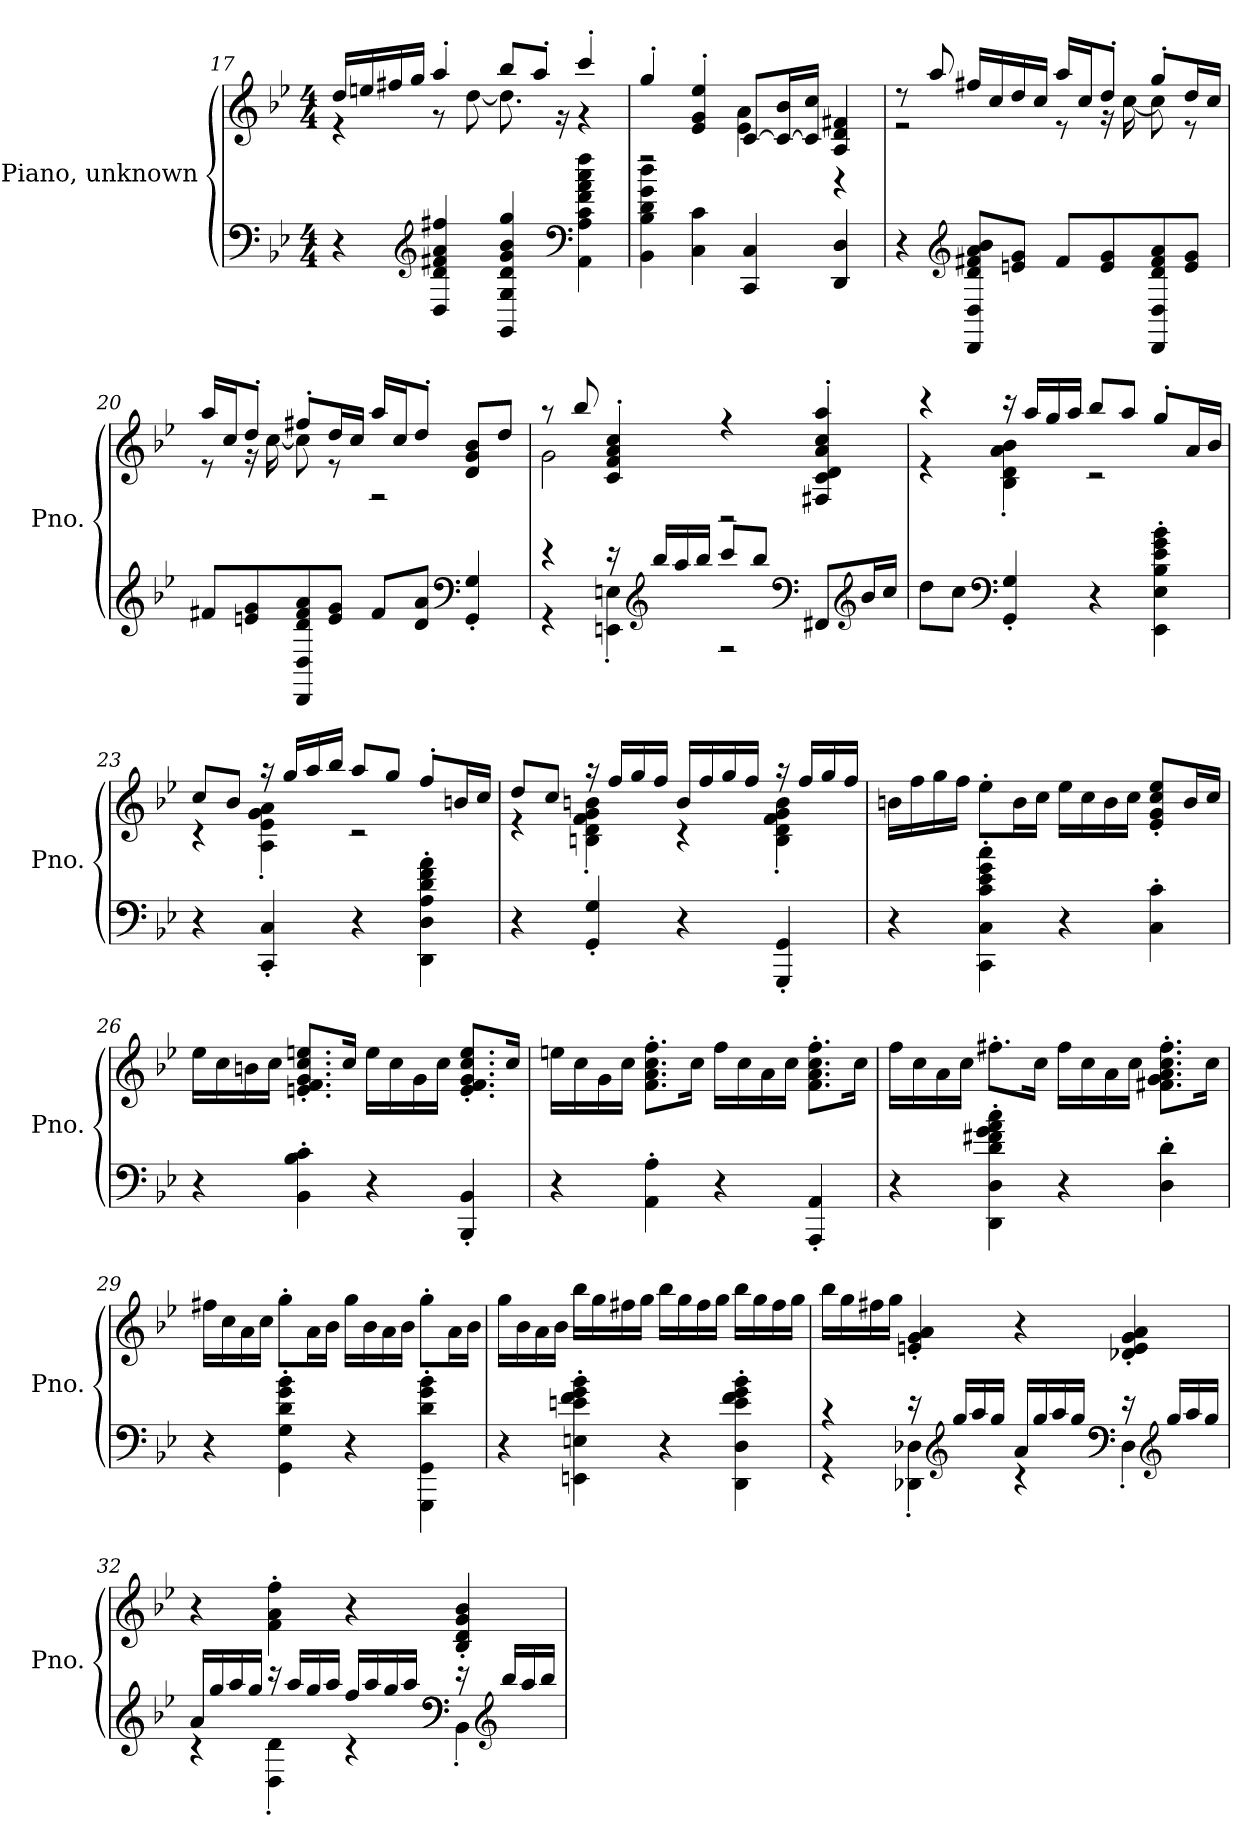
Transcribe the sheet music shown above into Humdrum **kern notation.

**kern	**kern
*part1	*part1
*staff2	*staff1
*I"Piano, unknown	*
*I'Pno.	*
!!LO:LB:g=z
*clefF4	*clefG2
*k[b-e-]	*k[b-e-]
*M4/4	*M4/4
=17	=17
*	*^
4r	16dd/LL	4r
.	16een/	.
.	16ff#X/	.
.	16gg/JJ	.
*clefG2	*	*
4D/ 4d/ 4f#X/ 4a/ 4ff#X/	4aa'/	8r
.	.	[8dd\
4GG/ 4G/ 4d/ 4g/ 4b-/ 4gg/	8bb-/L	8.dd\]
.	8aa'/J	.
.	.	16r
*clefF4	*	*
4AA\ 4A\ 4c\ 4f#\ 4a\ 4cc\ 4ff#\	4ccc'/	4r
=18	=18	=18
4BB-\ 4B-\ 4d\ 4g\ 4dd\	4gg'/	2r
4C\ 4c\	4e-/' 4g/' 4ee-/'	.
4CC/ 4C/	[8c/L	4e-\ 4a\
.	16c/_ 16b-/L	.
.	16c/] 16cc/JJ	.
4DD/ 4D/	4A/ 4d/ 4f#X/	4r
=19	=19	=19
4r	8r	2r
.	8aa/	.
*clefG2	*	*
8DD/ 8D/ 8d/ 8f#X/ 8a/ 8b-/L	16ff#X/LL	.
.	16cc/	.
8en/ 8g/J	16dd/	.
.	16cc/JJ	.
8f#/L	16aa/LL	8r
.	16cc/J	.
8e/ 8g/	8dd'/J	16r
.	.	[16cc\
8DD/ 8D/ 8d/ 8f#/ 8a/	8gg'/L	8cc\]
8e/ 8g/J	16dd/L	8r
.	16cc/JJ	.
!!LO:PB:g=z	!!
=20	=20	=20
8f#X/L	16aa/LL	8r
.	16cc/J	.
8en/ 8g/	8dd'/J	16r
.	.	[16cc\
8DD/ 8D/ 8d/ 8f#/ 8a/	8ff#X'/L	8cc\]
8e/ 8g/J	16dd/L	8r
.	16cc/JJ	.
8f#/L	16aa/LL	2r
.	16cc/J	.
8d/ 8a/J	8dd'/J	.
*clefF4	*	*
4GG/' 4G/'	8d/ 8g/ 8b-/L	.
.	8dd/J	.
=21	=21	=21
*^	*	*
4r	4r	8r	2g\
.	.	8bb-/	.
16r	4EEn\' 4En\'	4c/' 4f/' 4a/' 4cc/'	.
*clefG2	*	*	*
16bb-/LL	.	.	.
16aa/	.	.	.
16bb-/JJ	.	.	.
8ccc/L	2r	4r	2r
8bb-/J	.	.	.
*clefF4	*	*	*
8FF#X/L	.	4F#X/' 4c/' 4d/' 4a/' 4cc/' 4aa/'	.
*clefG2	*	*	*
16b-/L	.	.	.
16cc/JJ	.	.	.
*v	*v	*	*
!!LO:LB:g=z	!!
=22	=22	=22
8dd\L	4r	4r
8cc\J	.	.
*clefF4	*	*
4GG/' 4G/'	16r	4B-\' 4d\' 4a\' 4b-\'
.	16aa/LL	.
.	16gg/	.
.	16aa/JJ	.
4r	8bb-/L	2r
.	8aa/J	.
4EE-\' 4E-\' 4B-\' 4e-\' 4g\' 4b-\'	8gg'/L	.
.	16a/L	.
.	16b-/JJ	.
=23	=23	=23
4r	8cc/L	4r
.	8b-/J	.
4CC/' 4C/'	16r	4A\' 4e-\' 4g\' 4a\'
.	16gg/LL	.
.	16aa/	.
.	16bb-/JJ	.
4r	8aa/L	2r
.	8gg/J	.
4DD\' 4D\' 4A\' 4d\' 4f\' 4a\'	8ff'/L	.
.	16bn/L	.
.	16cc/JJ	.
=24	=24	=24
4r	8dd/L	4r
.	8cc/J	.
4GG/' 4G/'	16r	4Bn\' 4d\' 4f\' 4g\' 4bn\'
.	16ff/LL	.
.	16gg/	.
.	16ff/JJ	.
4r	16b/LL	4r
.	16ff/	.
.	16gg/	.
.	16ff/JJ	.
4GGG/' 4GG/'	16r	4B\' 4d\' 4f\' 4g\' 4b\'
.	16ff/LL	.
.	16gg/	.
.	16ff/JJ	.
*	*v	*v
!!LO:LB:g=z
=25	=25
4r	16bn\LL
.	16ff\
.	16gg\
.	16ff\JJ
4CC\' 4C\' 4c\' 4e-\' 4g\' 4cc\'	8ee-'\L
.	16b\L
.	16cc\JJ
4r	16ee-\LL
.	16cc\
.	16b\
.	16cc\JJ
4C\' 4c\'	8e-/' 8g/' 8cc/' 8ee-/'L
.	16b/L
.	16cc/JJ
=26	=26
4r	16ee-\LL
.	16cc\
.	16bn\
.	16cc\JJ
4BB-\' 4B-\' 4c\'	8.en/' 8.f/' 8.g/' 8.cc/' 8.een/'L
.	16cc/Jk
4r	16ee\LL
.	16cc\
.	16g\
.	16cc\JJ
4BBB-/' 4BB-/'	8.e/' 8.f/' 8.g/' 8.cc/' 8.ee/'L
.	16cc/Jk
=27	=27
4r	16een\LL
.	16cc\
.	16g\
.	16cc\JJ
4AA\' 4A\'	8.f\' 8.a\' 8.cc\' 8.ff\'L
.	16cc\Jk
4r	16ff\LL
.	16cc\
.	16a\
.	16cc\JJ
4AAA/' 4AA/'	8.f\' 8.a\' 8.cc\' 8.ff\'L
.	16cc\Jk
!!LO:LB:g=z
=28	=28
4r	16ff\LL
.	16cc\
.	16a\
.	16cc\JJ
4DD\' 4D\' 4d\' 4f#X\' 4g\' 4a\' 4cc\'	8.ff#X'\L
.	16cc\Jk
4r	16ff#\LL
.	16cc\
.	16a\
.	16cc\JJ
4D\' 4d\'	8.f#X\' 8.g\' 8.a\' 8.cc\' 8.ff#\'L
.	16cc\Jk
=29	=29
4r	16ff#X\LL
.	16cc\
.	16a\
.	16cc\JJ
4GG\' 4G\' 4d\' 4g\' 4b-\'	8gg'\L
.	16a\L
.	16b-\JJ
4r	16gg\LL
.	16b-\
.	16a\
.	16b-\JJ
4GGG\' 4GG\' 4d\' 4g\' 4b-\'	8gg'\L
.	16a\L
.	16b-\JJ
!!LO:LB:g=z
=30	=30
4r	16gg\LL
.	16b-\
.	16a\
.	16b-\JJ
4EEn\' 4En\' 4en\' 4f\' 4g\' 4b-\'	16bb-\LL
.	16gg\
.	16ff#X\
.	16gg\JJ
4r	16bb-\LL
.	16gg\
.	16ff#\
.	16gg\JJ
4DD\' 4D\' 4e\' 4f\' 4g\' 4b-\'	16bb-\LL
.	16gg\
.	16ff#\
.	16gg\JJ
=31	=31
*^	*
4r	4r	16bb-\LL
.	.	16gg\
.	.	16ff#X\
.	.	16gg\JJ
16r	4DD-X\' 4D-X\'	4en/' 4g/' 4a/'
*clefG2	*	*
16gg/LL	.	.
16aa/	.	.
16gg/JJ	.	.
16a/LL	4r	4r
16gg/	.	.
16aa/	.	.
16gg/JJ	.	.
*clefF4	*	*
16r	4D-'\	4d-X/' 4e/' 4g/' 4a/'
*clefG2	*	*
16gg/LL	.	.
16aa/	.	.
16gg/JJ	.	.
!!LO:LB:g=z
=32	=32	=32
16a/LL	4r	4r
16gg/	.	.
16aa/	.	.
16gg/JJ	.	.
16r	4D\' 4d\'	4f\' 4a\' 4ff\'
16aa/LL	.	.
16gg/	.	.
16aa/JJ	.	.
16ff/LL	4r	4r
16aa/	.	.
16gg/	.	.
16aa/JJ	.	.
*clefF4	*	*
16r	4BB-'\	4B-/' 4d/' 4g/' 4b-/'
*clefG2	*	*
16bb-/LL	.	.
16aa/	.	.
16bb-/JJ	.	.
*v	*v	*
=	=
*-	*-
